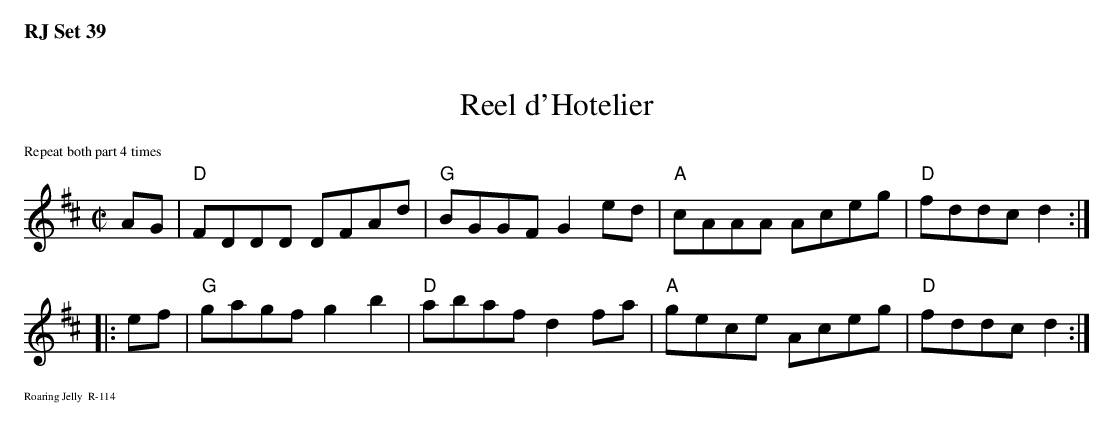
X:1
T: Reel d'Hotelier
M: C|
K: D
%%textfont       Times-Roman 9.0
%%text Repeat both part 4 times
%%textfont       Times-Roman 7.0
AG| "D"FDDD DFAd| "G"BGGF G2ed| "A"cAAA Aceg| "D"fddc d2 :|
|:\
ef| "G"gagf g2b2| "D"abaf d2fa| "A"gece Aceg| "D"fddc d2 :|
